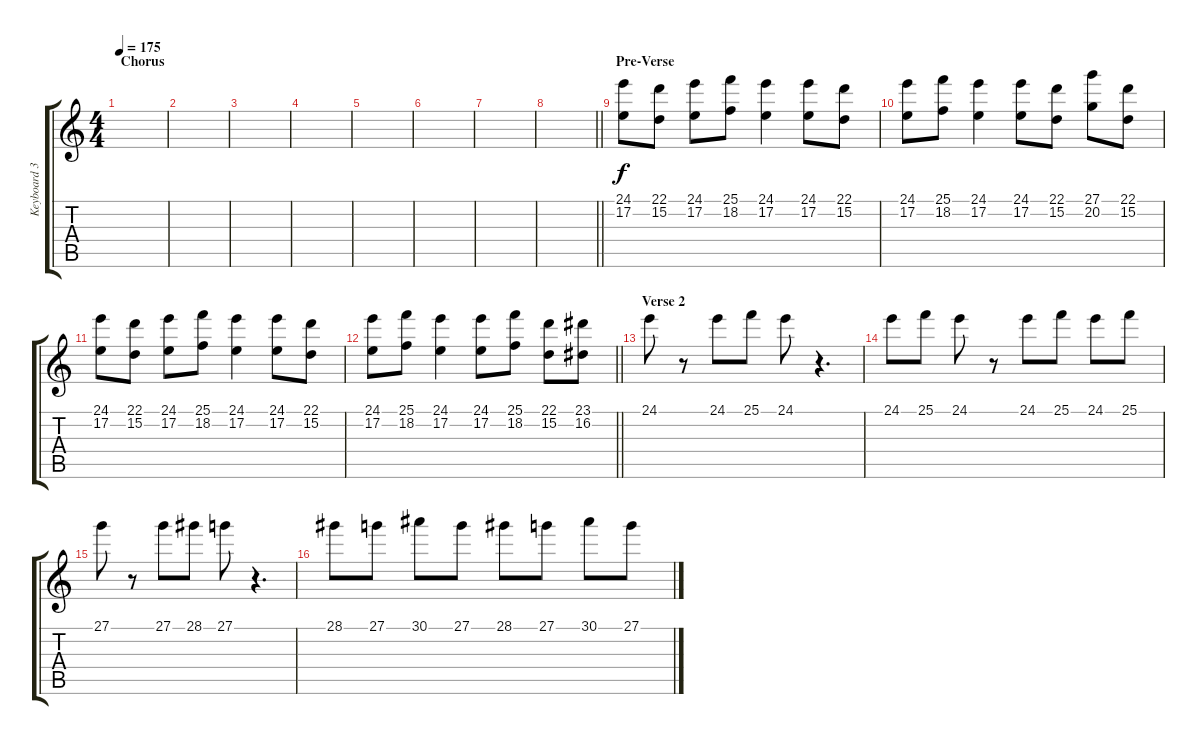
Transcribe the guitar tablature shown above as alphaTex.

\track ("Keyboard 3" "Keyboard 3") {instrument stringensemble1}
\staff {score tabs}
\tuning (E4 B3 G3 D3 A2 E2) {hide}
\ts (4 4)
\section ("" "Chorus")
\tempo 175
\clef g2
\ks c
|
|
|
|
|
|
|
\barLineRight lightlight
|
\section ("" "Pre-Verse")
(24.1 17.2).8 (22.1 15.2).8 (24.1 17.2).8 (25.1 18.2).8 (24.1 17.2).4 (24.1 17.2).8 (22.1 15.2).8 |
(24.1 17.2).8 (25.1 18.2).8 (24.1 17.2).4 (24.1 17.2).8 (22.1 15.2).8 (27.1 20.2).8 (22.1 15.2).8 |
(24.1 17.2).8 (22.1 15.2).8 (24.1 17.2).8 (25.1 18.2).8 (24.1 17.2).4 (24.1 17.2).8 (22.1 15.2).8 |
\barLineRight lightlight
(24.1 17.2).8 (25.1 18.2).8 (24.1 17.2).4 (24.1 17.2).8 (25.1 18.2).8 (22.1 15.2).8 (23.1 16.2).8 |
\section ("" "Verse 2")
24.1.8 r.8 24.1.8 25.1.8 24.1.8 r.4{d} |
24.1.8 25.1.8 24.1.8 r.8 24.1.8 25.1.8 24.1.8 25.1.8 |
27.1.8 r.8 27.1.8 28.1.8 27.1.8 r.4{d} |
28.1.8 27.1.8 30.1.8 27.1.8 28.1.8 27.1.8 30.1.8 27.1.8
